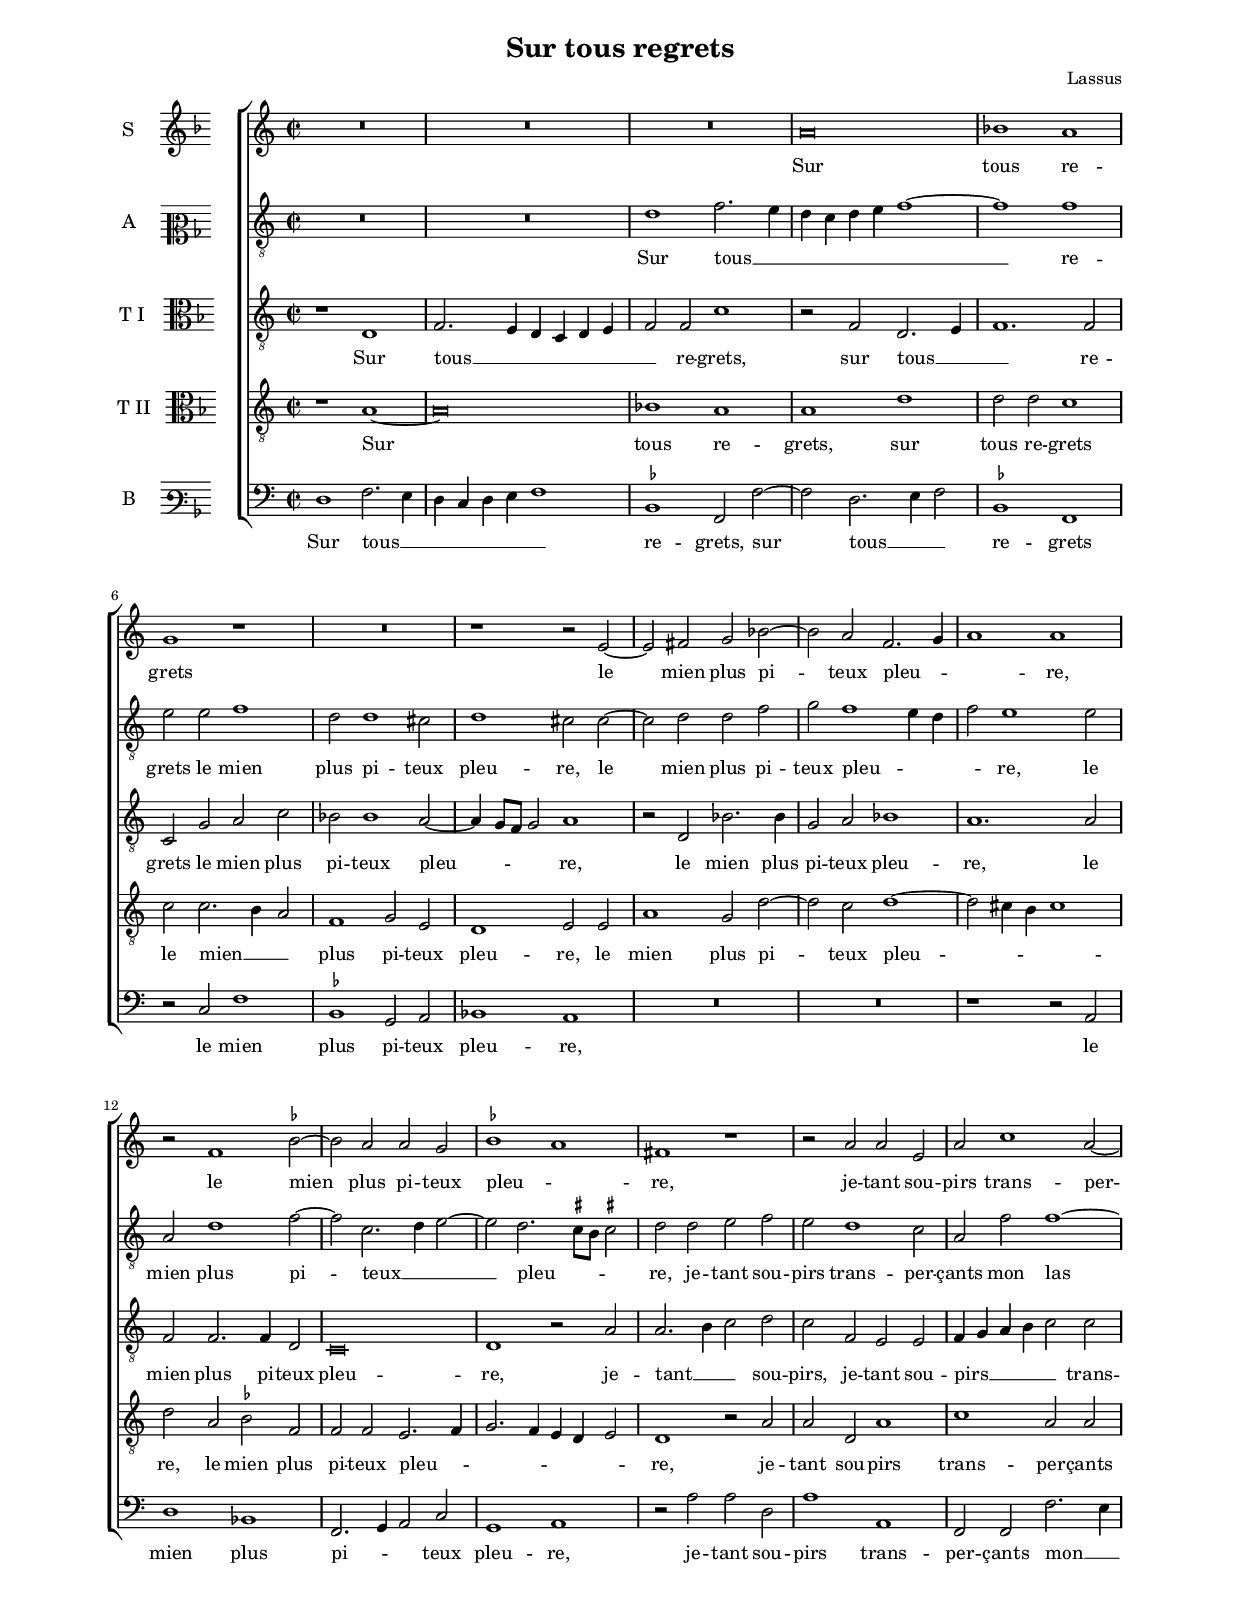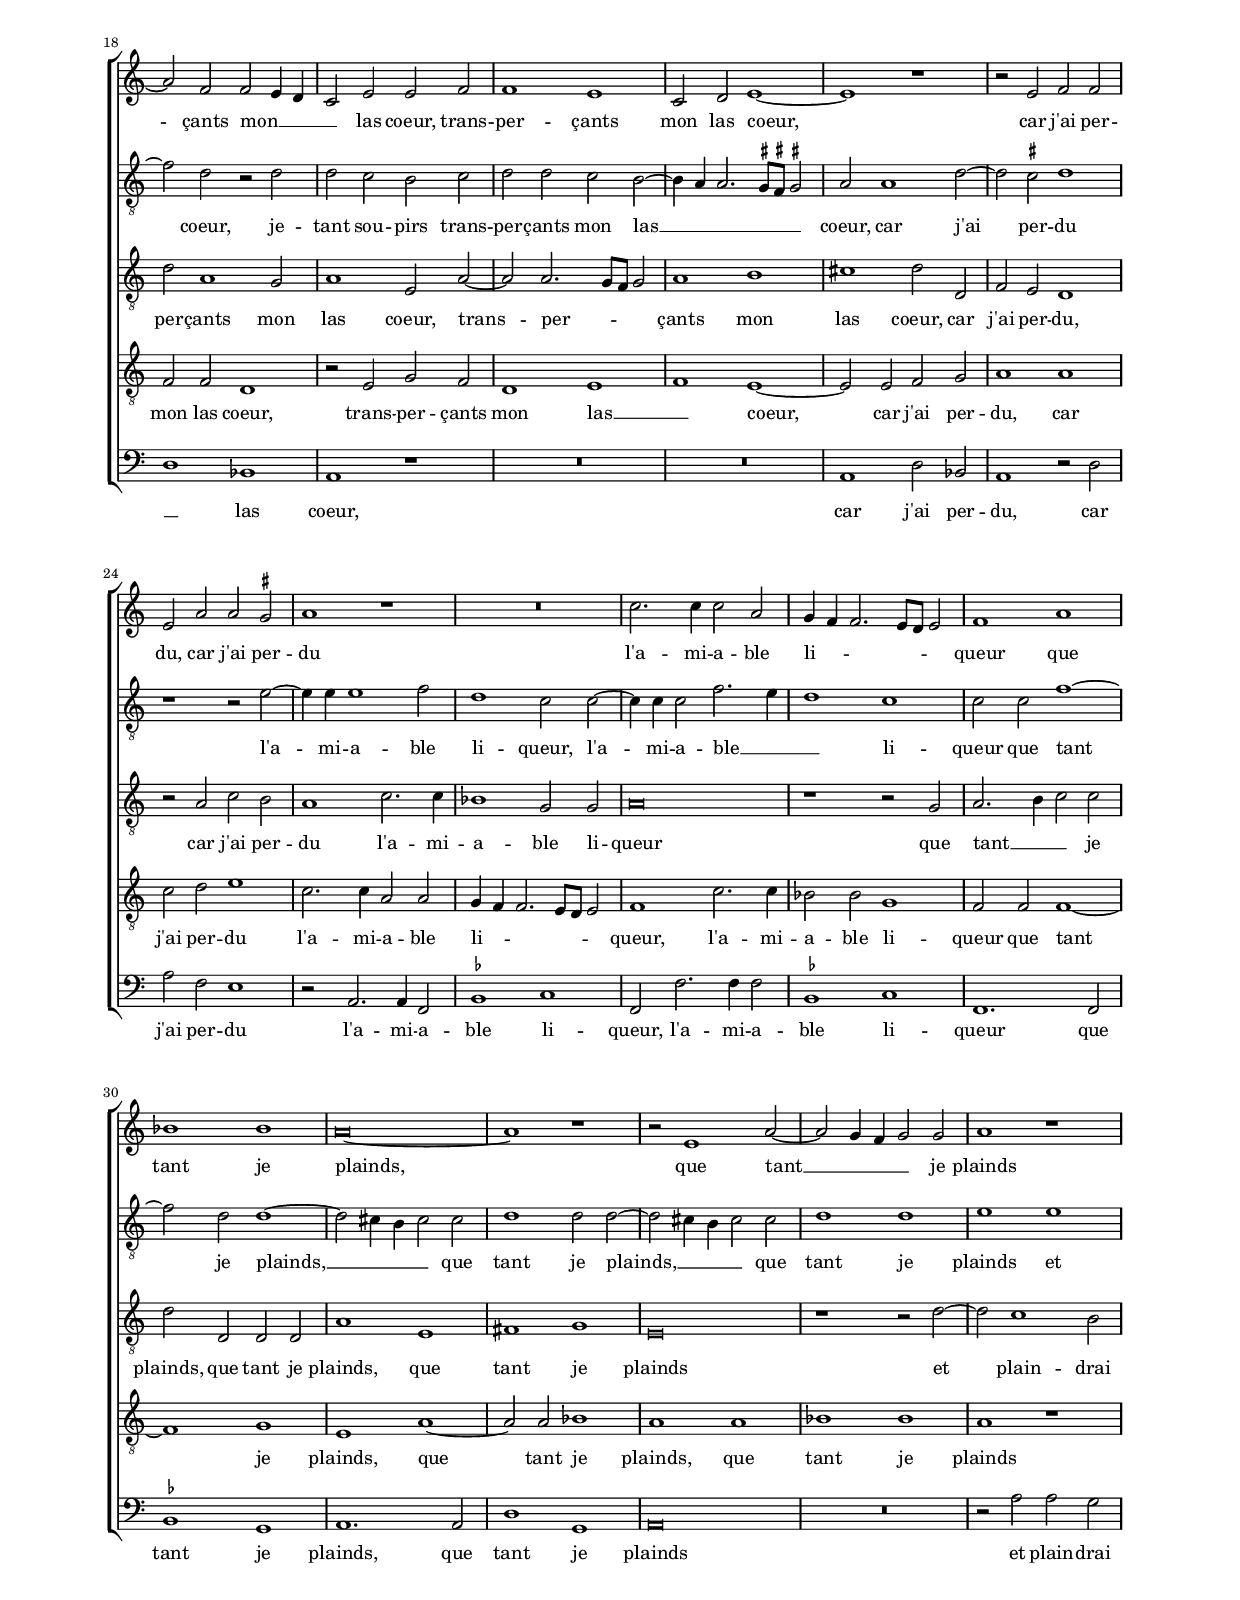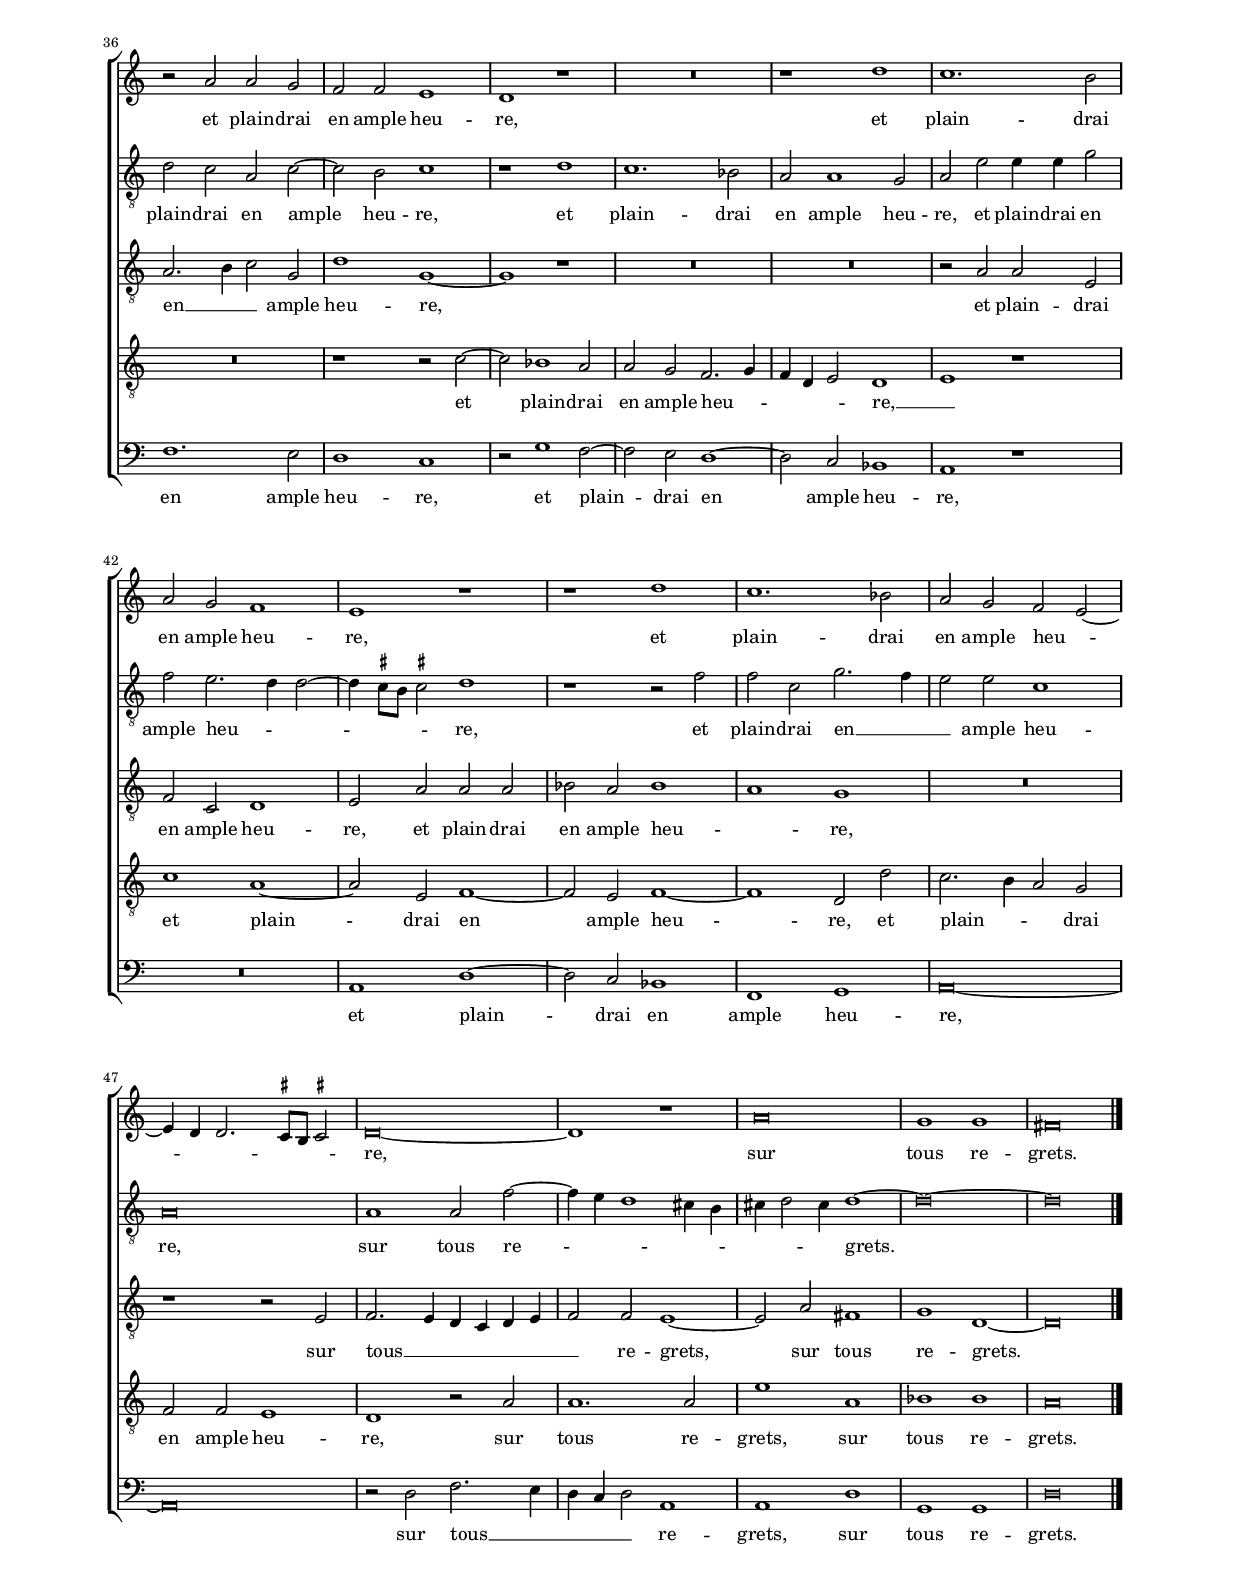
\header
{
  title="Sur tous regrets"
  composer="Lassus"
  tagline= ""
}

\version "2.18.2"
\include "deutsch.ly"
#(set-global-staff-size 15)
% #(set-default-paper-size "letter")
#(ly:set-option 'point-and-click #f)


\paper
	{
	top-margin = 1.8 \cm
	bottom-margin = 1.8 \cm
	left-margin = 2 \cm
	right-margin = 2 \cm
	ragged-bottom = ##f
	ragged-last-bottom = ##t
	print-page-number = ##f
	system-system-spacing = #'((basic-distance . 17) (minimum-distance . 14) (padding . 7) (strechability . 150))
	systems-per-page = 3
%	min-systems-per-page = 3
	markup-system-spacing #'basic-distance = #12
%	print-all-headers = ##t
%	print-first-page-number = ##t
%	first-page-number = 1
	}

	
global = {
	\key f \major
	\time 2/2 \set Score.measureLength = #(ly:make-moment 2/1)
	% \time 3/1 \once \override Score.TimeSignature.style = #'single-digit \newSpacingSection
        \skip 1*104 \bar "|."
	}

	ficta = { \once \set suggestAccidentals = ##t }

	forget = #(define-music-function (parser location music) (ly:music?) #{
		\accidentalStyle forget
		$music
		\accidentalStyle default
		#})

	m = \melisma
	me = \melismaEnd
%	\mark \markup { \override #'(style . baroque) { \note  #"breve" #1 = \note #"breve." #1 } }



incipitcantus = \markup { \score {
	{
	\set Staff.instrumentName = \markup { \fontsize #1 "S" }
	\key f \major
	\clef violin
	s4 \bar ""
	}
	\layout  {
	raggedright = ##t
	indent = 1 \cm
	line-width = 1.6\cm
	\context { \Staff \remove Time_signature_engraver }
	\override Staff.Clef.Y-extent = #'(0 . 0)
	}} \hspace #1 }

      
incipitaltus = \markup { \score {
	{
	\set Staff.instrumentName = \markup { \fontsize #1 "A" }
	\key f \major
	\clef mezzosoprano
	s4 \bar ""
	}
	\layout  {
	raggedright = ##t
	indent = 1 \cm
	line-width = 1.6\cm
	\context { \Staff \remove Time_signature_engraver }
	\override Staff.Clef.Y-extent = #'(0 . 0)
	}} \hspace #1 }


incipittenor = \markup { \score {
	{
	\set Staff.instrumentName = \markup { \fontsize #1 "T I" }
	\key f \major
	\clef alto
	s4 \bar ""
	}
	\layout  {
	raggedright = ##t
	indent = 1 \cm
	line-width = 1.6\cm
	\context { \Staff \remove Time_signature_engraver }
	\override Staff.Clef.Y-extent = #'(0 . 0)
	}} \hspace #1 }
      
      
incipitquintus = \markup { \score {
	{
	\set Staff.instrumentName = \markup { \fontsize #1 "T II" }
	\key f \major
	\clef alto
	s4 \bar ""
	}
	\layout  {
	raggedright = ##t
	indent = 1 \cm
	line-width = 1.6\cm
	\context { \Staff \remove Time_signature_engraver }
	\override Staff.Clef.Y-extent = #'(0 . 0)
	}} \hspace #1 }
      
      
incipitbassus = \markup { \score {
	{
	\set Staff.instrumentName = \markup { \fontsize #1 "B" }
	\key f \major
	\clef varbaritone
	s4 \bar ""
	}
	\layout  {
	raggedright = ##t
	indent = 1 \cm
	line-width = 1.6\cm
	\context { \Staff \remove Time_signature_engraver }
	\override Staff.Clef.Y-extent = #'(0 . 0)
	}} \hspace #1 }


cantus =  \relative c''
	{
	R\breve
	R\breve
	R\breve
	d\breve
%5
	es1 d |
	c1 r
	R\breve
	r1 r2 a~
	a2 h c es~
%10
	es2 d b2. c4 |
	d1 d
	r2 b1 \ficta es2~
	\ficta es2 d d c
	\ficta es1 d
%15
	h1 r |
	r2 d d a
	d2 f1 d2~
	d2 b b a4 g
	f2 a a b
%20
	b1 a |
	f2 g a1~
	a1 r
	r2 a b b
	a2 d d \ficta cis
%25
	d1 r |
	R\breve
	f2. f4 f2 d
	c4 b b2. a8 g a2
	b1 d
%30
	es1 es |
	d\breve~
	d1 r
	r2 a1 d2~
	d2 c4 b c2 c
%35
	d1 r |
	r2 d d c
	b2 b a1
	g1 r
	R\breve
%40
	r1 g' |
	f1. e2
	d2 c b1
	a1 r
	r1 g'
%45
	f1. es2 |
	d2 c b a~
	a4 g g2. \ficta fis8 e \ficta fis!2
	g\breve~
	g1 r
%50
	d'\breve |
	c1 c
	h\breve |
	}


altus =  \relative c'
        {
	R\breve
	R\breve
	g'1 b2. a4
	g4 f g a b1~
%5
	b1 b |
	a2 a b1
	g2 g1 fis2
	g1 fis2 fis~
	fis2 g g b
%10
	c2 b1 a4 g |
	b2 a1 a2
	d,2 g1 b2~
	b2 f2. g4 a2~
	a2 g2. \ficta fis8 e \ficta fis!2
%15
	g2 g a b |
	a2 g1 f2
	d2 b' b1~
	b2 g r g
	g2 f e f
%20
	g2 g f e~ |
	e4 d d2. \ficta cis8 \ficta h \ficta cis!2
	d2 d1 g2~
	g2 \ficta fis g1
	r1 r2 a~
%25
	a4 a a1 b2 |
	g1 f2 f~
	f4 f f2 b2. a4
	g1 f
	f2 f b1~
%30
	b2 g g1~ |
	g2 fis4 e fis2 fis
	g1 g2 g~
	g2 fis4 e fis2 fis
	g1 g
%35
	a1 a |
	g2 f d f~
	f2 e f1
	r1 g
	f1. es2
%40
	d2 d1 c2 |
	d2 a' a4 a c2
	b2 a2. g4 g2~
        g4 \ficta fis8 e \ficta fis!2 g1
	r1 r2 b
%45
	b2 f c'2. b4 |
	a2 a f1
	d\breve
	d1 d2 b'~
	b4 a g1 fis4 e
%50
	fis4 g2 fis4 g1~ |
	g\breve~
        g\breve |
	}


tenor =  \relative c'
	{
	r1 g
	b2. a4 g f g a
	b2 b f'1
	r2 b, g2. a4
%5
	b1. b2 |
	f2 c' d f
	es2 es1 d2~
	d4 c8 b c2 d1
	r2 g, es'2. es4
%10
	c2 d es1 |
	d1. d2
	b2 b2. b4 g2
	f\breve
	g1 r2 d'
%15
	d2. e4 f2 g |
	f2 b, a a
	b4 c d e f2 f
	g2 d1 c2
	d1 a2 d~
%20
	d2 d2. c8 b c2 |
	d1 e
	fis1 g2 g,
	b2 a g1
	r2 d' f e 
%25
	d1 f2. f4 |
	es1 c2 c
	d\breve
	r1 r2 c
	d2. e4 f2 f
%30
	g2 g, g g |
	d'1 a
	h1 c
	a\breve
	r1 r2 g'~
%35
	g2 f1 e2 |
	d2. e4 f2 c
	g'1 c,~
	c1 r
	R\breve
%40
	R\breve |
	r2 d d a
	b2 f g1
	a2 d d d
	es2 d es1
%45
	d1 c1 |
	R\breve
	r1 r2 a
	b2. a4 g f g a
	b2 b a1~
%50
	a2 d h1 |
	c1 g~
        g\breve |
	}


quintus  =  \relative c'
	{
	r1 d~
	d\breve
	es1 d
	d1 g
%5
	g2 g f1 |
	f2 f2. e4 d2
	b1 c2 a
	g1 a2 a
	d1 c2 g'~
%10
	g2 f g1~ |
	g2 fis4 e fis1
	g2 d \ficta es b 
	b2 b a2. b4
	c2. b4 a g a2
%15
	g1 r2 d' |
	d2 g, d'1
	f1 d2 d
	b2 b g1
	r2 a c b
%20
	g1 a |
	b1 a~
	a2 a b c
	d1 d
	f2 g a1
%25
	f2. f4 d2 d |
	c4 b b2. a8 g a2
	b1 f'2. f4
	es2 es c1
	b2 b b1~
%30
	b1 c |
	a1 d~
	d2 d es1
	d1 d
	es1 es
%35
	d1 r |
	R\breve
	r1 r2 f~
	f2 es1 d2
	d2 c b2. c4
%40
	b4 g a2 g1 |
	a1 r
	f'1 d~
	d2 a b1~
	b2 a b1~
%45
	b1 g2 g' |
	f2. e4 d2 c
	b2 b a1
	g1 r2 d'
	d1. d2
%50
	a'1 d, |
	es1 es
	d\breve |
	}


bassus  =  \relative c
	{
	g'1 b2. a4
	g4 f g a b1
	\ficta es,1 b2 b'~
	b2 g2. a4 b2
%5
	\ficta es,1 b |
	r2 f' b1
	\ficta es,1 c2 d
	es1 d
	R\breve
%10
	R\breve |
	r1 r2 d
	g1 es
	b2. c4 d2 f
	c1 d
%15
	r2 d' d g, |
	d'1 d,
	b2 b b'2. a4
	g1 es
	d1 r
%20
	R\breve |
	R\breve
	d1 g2 es
	d1 r2 g
	d'2 b a1
%25
	r2 d,2. d4 b2 |
	\ficta es1 f
	b,2 b'2. b4 b2
	\ficta es,1 f
	b,1. b2
%30
	\ficta es1 c |
	d1. d2
	g1 c,
	d\breve
	R\breve
%35
	r2 d' d c |
	b1. a2
	g1 f
	r2 c'1 b2~
	b2 a g1~
%40
	g2 f es1 |
	d1 r
	R\breve
	d1 g~
	g2 f es1
%45
	b1 c |
	d\breve~
	d\breve
	r2 g b2. a4
	g4 f g2 d1
%50
	d1 g |
	c,1 c
	g'\breve |
	}


lyricscantus = \lyricmode {
	Sur tous re -- grets
        le mien plus pi -- teux pleu -- _ _ re,
        le mien plus pi -- teux pleu -- _ re,
        je -- tant sou -- pirs trans -- per -- çants mon __ _ _ _ las coeur,
        trans -- per -- çants mon las coeur,
        car j'ai per -- du,
        car j'ai per -- du
        l'a -- mi -- a -- ble li -- _ _ _ _ _ queur
        que tant je plainds,
        que tant __ _ _ _ je plainds
        et plain -- drai en ample heu -- re,
        et plain -- drai en ample heu -- re,
        et plain -- drai en ample heu -- _ _ _ _ _ _ re,
        sur tous re -- grets.
	}


lyricsaltus = \lyricmode {
	Sur tous __ _ _ _ _ _ _ re -- grets
        le mien plus pi -- teux pleu -- re,
        le mien plus pi -- teux pleu -- _ _ _ re,
        le mien plus pi -- teux __ _ _ pleu -- _ _ _ re,
        je -- tant sou -- pirs trans -- per -- çants mon las coeur,
        je -- tant sou -- pirs trans -- per -- çants mon las __ _ _ _ _ _ coeur,
        car j'ai per -- du
        l'a -- mi -- a -- ble li -- queur,
        l'a -- mi -- a -- ble __ _ _ li -- queur
        que tant je plainds, __ _ _ _
        que tant je plainds, __ _ _ _
        que tant je plainds
        et plain -- drai en ample heu -- re,
        et plain -- drai en ample heu -- re,
        et plain -- drai en ample heu -- _ _ _ _ _ re,
        et plain -- drai en __ _ _ ample heu -- re,
        sur tous re -- _ _ _ _ _ _ _ grets.
	}


lyricstenor = \lyricmode {
	Sur tous __ _ _ _ _ _ _ re -- grets,
        sur tous __ _ _ re -- grets
        le mien plus pi -- teux pleu -- _ _ _ re,
        le mien plus pi -- teux pleu -- re,
        le mien plus pi -- teux pleu -- re,
        je -- tant __ _ _ sou -- pirs,
        je -- tant sou -- pirs __ _ _ _ _ trans -- per -- çants mon las coeur,
        trans -- per -- _ _ _ çants mon las coeur,
        car j'ai per -- du,
        car j'ai per -- du
        l'a -- mi -- a -- ble li -- queur
        que tant __ _ _ je plainds,
        que tant je plainds,
        que tant je plainds
        et plain -- drai en __ _ _ ample heu -- re,
        et plain -- drai en ample heu -- re,
        et plain -- drai en ample heu -- _ re,
        sur tous __ _ _ _ _ _ _ re -- grets,
        sur tous re -- grets.
	}


lyricsquintus = \lyricmode {
	Sur tous re -- grets,
        sur tous re -- grets
        le mien __ _ _ plus pi -- teux pleu -- re,
        le mien plus pi -- teux pleu -- _ _ _ re,
        le mien plus pi -- teux pleu -- _ _ _ _ _ _ re,
        je -- tant sou -- pirs trans -- per -- çants mon las coeur,
        trans -- per -- çants mon las __ _ coeur,
        car j'ai per -- du,
        car j'ai per -- du
        l'a -- mi -- a -- ble li -- _ _ _ _ _ queur,
        l'a -- mi -- a -- ble li -- queur
        que tant je plainds,
        que tant je plainds,
        que tant je plainds
        et plain -- drai en ample heu -- _ _ _ _ re, __ _
        et plain -- drai en ample heu -- re,
        et plain -- _ _ drai en ample heu -- re,
        sur tous re -- grets,
        sur tous re -- grets.
	}


lyricsbassus = \lyricmode {
	Sur tous __ _ _ _ _ _ _ re -- grets,
        sur tous __ _ _ re -- grets
        le mien plus pi -- teux pleu -- re,
        le mien plus pi -- _ _ teux pleu -- re,
        je -- tant sou -- pirs trans -- per -- çants mon __ _ _ las coeur,
        car j'ai per -- du,
        car j'ai per -- du
        l'a -- mi -- a -- ble li -- queur,
        l'a -- mi -- a -- ble li -- queur
        que tant je plainds,
        que tant je plainds
        et plain -- drai en ample heu -- re,
        et plain -- drai en ample heu -- re,
        et plain -- drai en ample heu -- re,
        sur tous __ _ _ _ _ re -- grets,
        sur tous re -- grets.
	}


\score
{  
    \transpose f c {
	\new ChoirStaff \with { \override StaffGrouper.staff-staff-spacing.basic-distance = #12 }
	<<

	\new Staff << \global
	\new Voice="v1" {
		\set Staff.instrumentName=\incipitcantus
%		\set Staff.instrumentName= "S"
		\set Staff.midiInstrument = "reed organ"
		\clef violin
		\cantus }
	\new Lyrics \lyricsto "v1" {\lyricscantus }
	>>


	\new Staff << \global
	\new Voice="v2" {
		\set Staff.instrumentName=\incipitaltus
%		\set Staff.instrumentName= "A"
		\set Staff.midiInstrument = "reed organ"
		\clef "G_8" 
		\altus}
	\new Lyrics \lyricsto "v2" {\lyricsaltus }
	>>


	\new Staff << \global
	\new Voice="v3" {
		\set Staff.instrumentName=\incipittenor
%		\set Staff.instrumentName= "T"
		\set Staff.midiInstrument = "reed organ"
		\clef "G_8"
		\tenor }
	\new Lyrics \lyricsto "v3" {\lyricstenor }
	>>


	\new Staff << \global
	\new Voice="v5" {
		\set Staff.instrumentName=\incipitquintus
%		\set Staff.instrumentName= "Q"
		\set Staff.midiInstrument = "reed organ"
		\clef "G_8"
		\quintus}
	\new Lyrics \lyricsto "v5" {\lyricsquintus }
	>>


	\new Staff << \global
	\new Voice="v4" {
		\set Staff.instrumentName=\incipitbassus
%		\set Staff.instrumentName= "B"
		\set Staff.midiInstrument = "reed organ"
		\clef bass 
		\bassus }
	\new Lyrics \lyricsto "v4" {\lyricsbassus}
	>>

	>>
	} % transpose

	\layout
	{
	indent = 2.2\cm
	\context { \Lyrics \override VerticalAxisGroup.nonstaff-relatedstaff-spacing.padding = #1.5 }
%	\context { \Lyrics \override LyricText.font-size = #1 }
	\context { \Staff \override TimeSignature.break-visibility = #end-of-line-invisible }
%	\context { \Staff \override InstrumentName.X-offset = #'-25 }
%	\context { \Voice \override Slur.transparent = ##t }
%	\context { \Voice \override AccidentalSuggestion.avoid-slur = #'ignore }
%	\context { \Voice \override AccidentalSuggestion.outside-staff-priority = ##f }
	\context { \Score \override BarNumber.padding = #2 }
	\context { \Voice \override NoteHead.style = #'baroque }
	}

\midi
	{
    	\tempo 2 = 90
	}

}


% EOF
